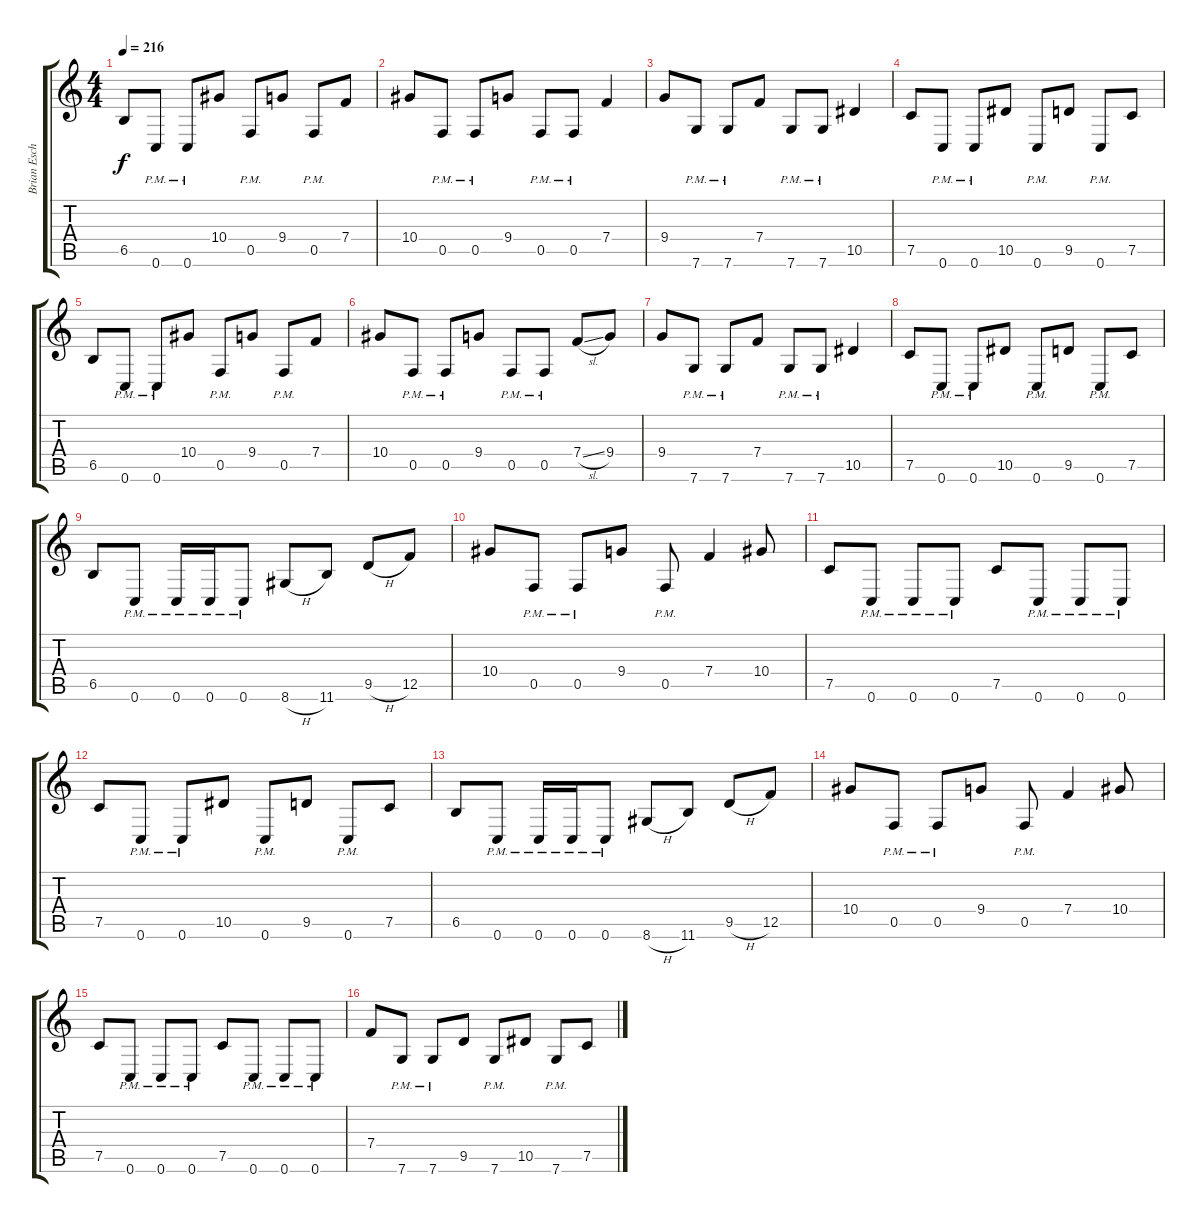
\track ("Brian Eschbach (Lead Guitar)" "Brian Esch") {instrument distortionguitar}
\staff {score tabs}
\tuning (C4 G3 Eb3 Bb2 F2 C2) {hide}
\ts (4 4)
\tempo 216
\clef g2
\ks c
6.5.8{dy f} 0.6{pm}.8 0.6{pm}.8 10.4.8 0.5{pm}.8 9.4.8 0.5{pm}.8 7.4.8 |
10.4.8 0.5{pm}.8 0.5{pm}.8 9.4.8 0.5{pm}.8 0.5{pm}.8 7.4.4 |
9.4.8 7.6{pm}.8 7.6{pm}.8 7.4.8 7.6{pm}.8 7.6{pm}.8 10.5.4 |
7.5.8 0.6{pm}.8 0.6{pm}.8 10.5.8 0.6{pm}.8 9.5.8 0.6{pm}.8 7.5.8 |
6.5.8 0.6{pm}.8 0.6{pm}.8 10.4.8 0.5{pm}.8 9.4.8 0.5{pm}.8 7.4.8 |
10.4.8 0.5{pm}.8 0.5{pm}.8 9.4.8 0.5{pm}.8 0.5{pm}.8 7.4{sl}.8 9.4.8 |
9.4.8 7.6{pm}.8 7.6{pm}.8 7.4.8 7.6{pm}.8 7.6{pm}.8 10.5.4 |
7.5.8 0.6{pm}.8 0.6{pm}.8 10.5.8 0.6{pm}.8 9.5.8 0.6{pm}.8 7.5.8 |
6.5.8 0.6{pm}.8 0.6{pm}.16 0.6{pm}.16 0.6{pm}.8 8.6{h}.8 11.6.8 9.5{h}.8 12.5.8 |
10.4.8 0.5{pm}.8 0.5{pm}.8 9.4.8 0.5{pm}.8 7.4.4 10.4.8 |
7.5.8 0.6{pm}.8 0.6{pm}.8 0.6{pm}.8 7.5.8 0.6{pm}.8 0.6{pm}.8 0.6{pm}.8 |
7.5.8 0.6{pm}.8 0.6{pm}.8 10.5.8 0.6{pm}.8 9.5.8 0.6{pm}.8 7.5.8 |
6.5.8 0.6{pm}.8 0.6{pm}.16 0.6{pm}.16 0.6{pm}.8 8.6{h}.8 11.6.8 9.5{h}.8 12.5.8 |
10.4.8 0.5{pm}.8 0.5{pm}.8 9.4.8 0.5{pm}.8 7.4.4 10.4.8 |
7.5.8 0.6{pm}.8 0.6{pm}.8 0.6{pm}.8 7.5.8 0.6{pm}.8 0.6{pm}.8 0.6{pm}.8 |
7.4.8 7.6{pm}.8 7.6{pm}.8 9.5.8 7.6{pm}.8 10.5.8 7.6{pm}.8 7.5.8
